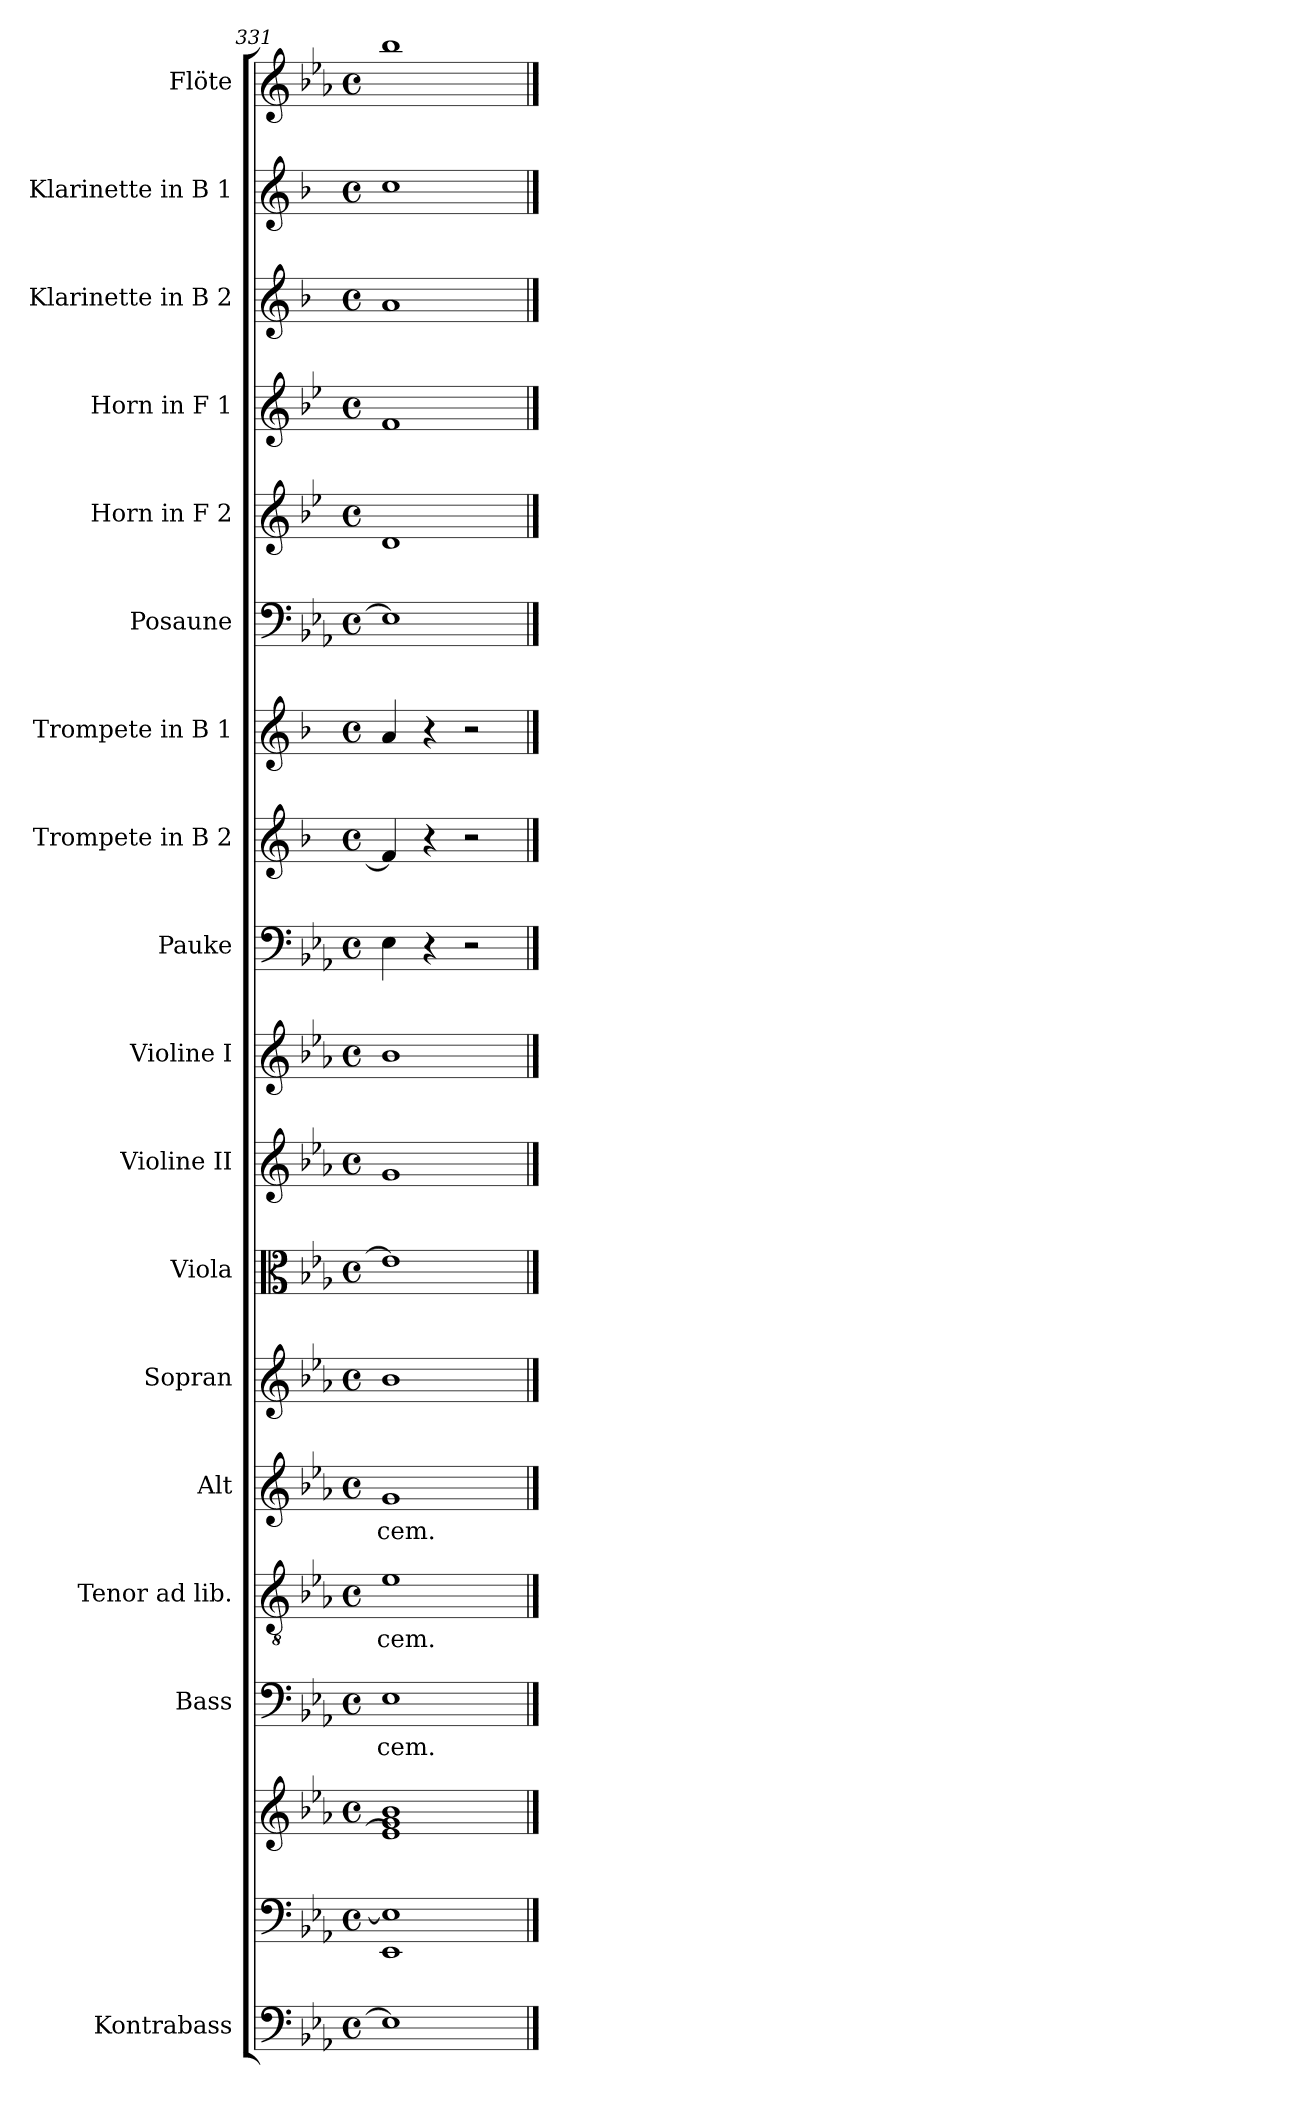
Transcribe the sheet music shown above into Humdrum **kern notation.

**kern	**kern	**kern	**kern	**text	**kern	**text	**kern	**text	**kern	**kern	**kern	**kern	**kern	**kern	**kern	**kern	**kern	**kern	**kern	**kern	**kern
*part18	*part17	*part17	*part16	*part16	*part15	*part15	*part14	*part14	*part13	*part12	*part11	*part10	*part9	*part8	*part7	*part6	*part5	*part4	*part3	*part2	*part1
*staff19	*staff18	*staff17	*staff16	*staff16	*staff15	*staff15	*staff14	*staff14	*staff13	*staff12	*staff11	*staff10	*staff9	*staff8	*staff7	*staff6	*staff5	*staff4	*staff3	*staff2	*staff1
*I"Kontrabass	*	*	*I"Bass	*	*I"Tenor ad lib.	*	*I"Alt	*	*I"Sopran	*I"Viola	*I"Violine II	*I"Violine I	*I"Pauke	*I"Trompete in B 2	*I"Trompete in B 1	*I"Posaune	*I"Horn in F 2	*I"Horn in F 1	*I"Klarinette in B 2	*I"Klarinette in B 1	*I"Flöte
*I'Kb.	*	*	*I'B	*	*I'T	*	*I'A	*	*I'S	*I'Vla.	*I'Vl. II	*I'Vl. I	*I'Pk.	*	*	*I'Pos.	*I'Hrn. 2	*I'Hrn. 1	*	*	*I'Fl.
*clefF4	*clefF4	*clefG2	*clefF4	*	*clefGv2	*	*clefG2	*	*clefG2	*clefC3	*clefG2	*clefG2	*clefF4	*clefG2	*clefG2	*clefF4	*clefG2	*clefG2	*clefG2	*clefG2	*clefG2
*ITrd7c12	*	*	*	*	*	*	*	*	*	*	*	*	*	*ITrd1c2	*ITrd1c2	*	*ITrd4c7	*ITrd4c7	*ITrd1c2	*ITrd1c2	*
*k[b-e-a-]	*k[b-e-a-]	*k[b-e-a-]	*k[b-e-a-]	*	*k[b-e-a-]	*	*k[b-e-a-]	*	*k[b-e-a-]	*k[b-e-a-]	*k[b-e-a-]	*k[b-e-a-]	*k[b-e-a-]	*k[b-e-a-]	*k[b-e-a-]	*k[b-e-a-]	*k[b-e-a-]	*k[b-e-a-]	*k[b-e-a-]	*k[b-e-a-]	*k[b-e-a-]
*E-:	*E-:	*E-:	*E-:	*	*E-:	*	*E-:	*	*E-:	*E-:	*E-:	*E-:	*E-:	*E-:	*E-:	*E-:	*E-:	*E-:	*E-:	*E-:	*E-:
*M4/4	*M4/4	*M4/4	*M4/4	*	*M4/4	*	*M4/4	*	*M4/4	*M4/4	*M4/4	*M4/4	*M4/4	*M4/4	*M4/4	*M4/4	*M4/4	*M4/4	*M4/4	*M4/4	*M4/4
*met(c)	*met(c)	*met(c)	*met(c)	*	*met(c)	*	*met(c)	*	*met(c)	*met(c)	*met(c)	*met(c)	*met(c)	*met(c)	*met(c)	*met(c)	*met(c)	*met(c)	*met(c)	*met(c)	*met(c)
=331	=331	=331	=331	=331	=331	=331	=331	=331	=331	=331	=331	=331	=331	=331	=331	=331	=331	=331	=331	=331	=331
*	*	*^	*	*	*	*	*	*	*	*	*	*	*	*	*	*	*	*	*	*	*
!	!	!	!	!	!LO:LY:b	!	!LO:LY:b	!	!LO:LY:b	!	!	!	!	!	!	!	!	!	!	!	!	!
1EE-]	1EE- 1E-]	1g 1b-	1e-]	1E-	-cem.	1e-	-cem.	1g	-cem.	1b-	1e-]	1g	1b-	4E-\	4e-/]	4g/	1E-]	1G	1B-	1g	1b-	1bb-
.	.	.	.	.	.	.	.	.	.	.	.	.	.	4r	4r	4r	.	.	.	.	.	.
.	.	.	.	.	.	.	.	.	.	.	.	.	.	2r	2r	2r	.	.	.	.	.	.
*	*	*v	*v	*	*	*	*	*	*	*	*	*	*	*	*	*	*	*	*	*	*	*
==	==	==	==	==	==	==	==	==	==	==	==	==	==	==	==	==	==	==	==	==	==
*-	*-	*-	*-	*-	*-	*-	*-	*-	*-	*-	*-	*-	*-	*-	*-	*-	*-	*-	*-	*-	*-
